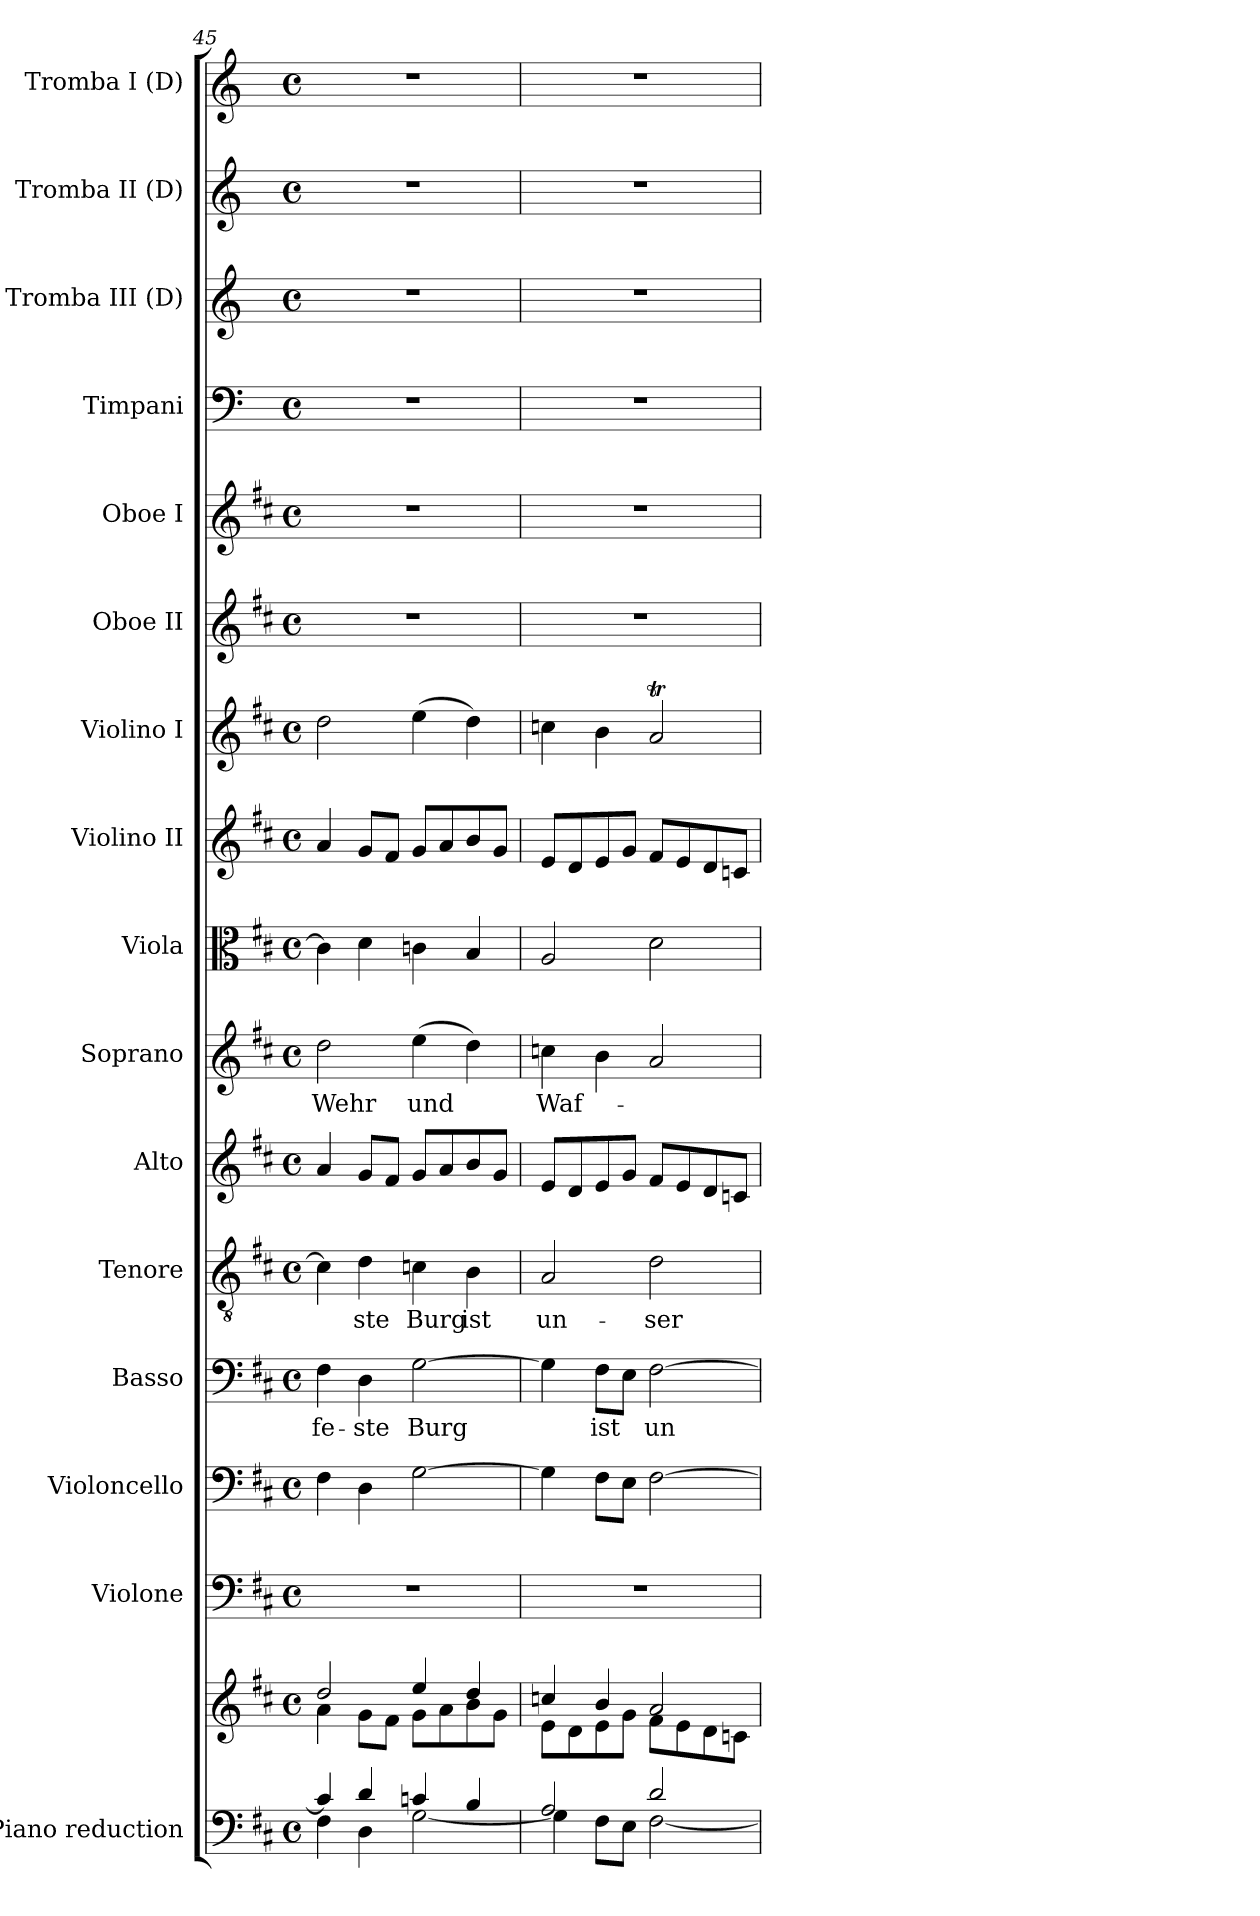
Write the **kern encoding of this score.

**kern	**kern	**kern	**kern	**kern	**text	**kern	**text	**kern	**kern	**text	**kern	**kern	**kern	**kern	**kern	**kern	**kern	**kern	**kern
*part16	*part16	*part15	*part14	*part13	*part13	*part12	*part12	*part11	*part10	*part10	*part9	*part8	*part7	*part6	*part5	*part4	*part3	*part2	*part1
*staff17	*staff16	*staff15	*staff14	*staff13	*staff13	*staff12	*staff12	*staff11	*staff10	*staff10	*staff9	*staff8	*staff7	*staff6	*staff5	*staff4	*staff3	*staff2	*staff1
*I"Piano reduction	*	*I"Violone	*I"Violoncello	*I"Basso	*	*I"Tenore	*	*I"Alto	*I"Soprano	*	*I"Viola	*I"Violino II	*I"Violino I	*I"Oboe II	*I"Oboe I	*I"Timpani	*I"Tromba III (D)	*I"Tromba II (D)	*I"Tromba I (D)
*I'Pno	*	*	*	*	*	*	*	*	*	*	*	*	*	*I'Ob	*I'Ob	*I'Timp	*	*	*
*clefF4	*clefG2	*clefF4	*clefF4	*clefF4	*	*clefGv2	*	*clefG2	*clefG2	*	*clefC3	*clefG2	*clefG2	*clefG2	*clefG2	*clefF4	*clefG2	*clefG2	*clefG2
*	*	*ITrd7c12	*	*	*	*	*	*	*	*	*	*	*	*	*	*	*ITrd-1c-2	*ITrd-1c-2	*ITrd-1c-2
*k[f#c#]	*k[f#c#]	*k[f#c#]	*k[f#c#]	*k[f#c#]	*	*k[f#c#]	*	*k[f#c#]	*k[f#c#]	*	*k[f#c#]	*k[f#c#]	*k[f#c#]	*k[f#c#]	*k[f#c#]	*k[]	*k[f#c#]	*k[f#c#]	*k[f#c#]
*M4/4	*M4/4	*M4/4	*M4/4	*M4/4	*	*M4/4	*	*M4/4	*M4/4	*	*M4/4	*M4/4	*M4/4	*M4/4	*M4/4	*M4/4	*M4/4	*M4/4	*M4/4
*met(c)	*met(c)	*met(c)	*met(c)	*met(c)	*	*met(c)	*	*met(c)	*met(c)	*	*met(c)	*met(c)	*met(c)	*met(c)	*met(c)	*met(c)	*met(c)	*met(c)	*met(c)
=45	=45	=45	=45	=45	=45	=45	=45	=45	=45	=45	=45	=45	=45	=45	=45	=45	=45	=45	=45
*^	*^	*	*	*	*	*	*	*	*	*	*	*	*	*	*	*	*	*	*
!	!	!	!	!	!	!	!LO:LY:b	!	!	!	!	!LO:LY:b	!	!	!	!	!	!	!	!	!
4c/]	4F#\	2dd/	4a\	1r	4F#\	4F#\	fe-	4c\]	.	4a/	2dd\	Wehr	4c\]	4a/	2dd\	1r	1r	1r	1r	1r	1r
!	!	!	!	!	!	!	!LO:LY:b	!	!LO:LY:b	!	!	!	!	!	!	!	!	!	!	!	!
4d/	4D\	.	8g\L	.	4D\	4D\	ste	4d\	ste	8g/L	.	.	4d\	8g/L	.	.	.	.	.	.	.
.	.	.	8f#\J	.	.	.	.	.	.	8f#/J	.	.	.	8f#/J	.	.	.	.	.	.	.
!	!	!	!	!	!	!	!LO:LY:b	!	!LO:LY:b	!	!	!LO:LY:b	!	!	!	!	!	!	!	!	!
4cn/	[2G\	4ee/	8g\L	.	[2G\	[2G\	Burg	4cn\	Burg	8g/L	(4ee\	und	4cn\	8g/L	(4ee\	.	.	.	.	.	.
.	.	.	8a\	.	.	.	.	.	.	8a/	.	.	.	8a/	.	.	.	.	.	.	.
!	!	!	!	!	!	!	!	!	!LO:LY:b	!	!	!	!	!	!	!	!	!	!	!	!
4B/	.	4dd/	8b\	.	.	.	.	4B\	ist	8b/	4dd\)	.	4B/	8b/	4dd\)	.	.	.	.	.	.
.	.	.	8g\J	.	.	.	.	.	.	8g/J	.	.	.	8g/J	.	.	.	.	.	.	.
=46	=46	=46	=46	=46	=46	=46	=46	=46	=46	=46	=46	=46	=46	=46	=46	=46	=46	=46	=46	=46	=46
!	!	!	!	!	!	!	!	!	!LO:LY:b	!	!	!LO:LY:b	!	!	!	!	!	!	!	!	!
2A/	4G\]	4ccn/	8e\L	1r	4G\]	4G\]	.	2A/	un-	8e/L	4ccn\	Waf-	2A/	8e/L	4ccn\	1r	1r	1r	1r	1r	1r
.	.	.	8d\	.	.	.	.	.	.	8d/	.	.	.	8d/	.	.	.	.	.	.	.
!	!	!	!	!	!	!	!LO:LY:b	!	!	!	!	!	!	!	!	!	!	!	!	!	!
.	8F#\L	4b/	8e\	.	8F#\L	8F#\L	ist	.	.	8e/	4b\	.	.	8e/	4b\	.	.	.	.	.	.
.	8E\J	.	8g\J	.	8E\J	8E\J	.	.	.	8g/J	.	.	.	8g/J	.	.	.	.	.	.	.
!	!	!	!	!	!	!	!LO:LY:b	!	!LO:LY:b	!	!	!	!	!	!	!	!	!	!	!	!
2d/	[2F#\	2a/	8f#\L	.	[2F#\	[2F#\	un-	2d\	ser	8f#/L	2a/	.	2d\	8f#/L	2aT/	.	.	.	.	.	.
.	.	.	8e\	.	.	.	.	.	.	8e/	.	.	.	8e/	.	.	.	.	.	.	.
.	.	.	8d\	.	.	.	.	.	.	8d/	.	.	.	8d/	.	.	.	.	.	.	.
.	.	.	8cn\J	.	.	.	.	.	.	8cn/J	.	.	.	8cn/J	.	.	.	.	.	.	.
*v	*v	*	*	*	*	*	*	*	*	*	*	*	*	*	*	*	*	*	*	*	*
*	*v	*v	*	*	*	*	*	*	*	*	*	*	*	*	*	*	*	*	*	*
=	=	=	=	=	=	=	=	=	=	=	=	=	=	=	=	=	=	=	=
*-	*-	*-	*-	*-	*-	*-	*-	*-	*-	*-	*-	*-	*-	*-	*-	*-	*-	*-	*-
